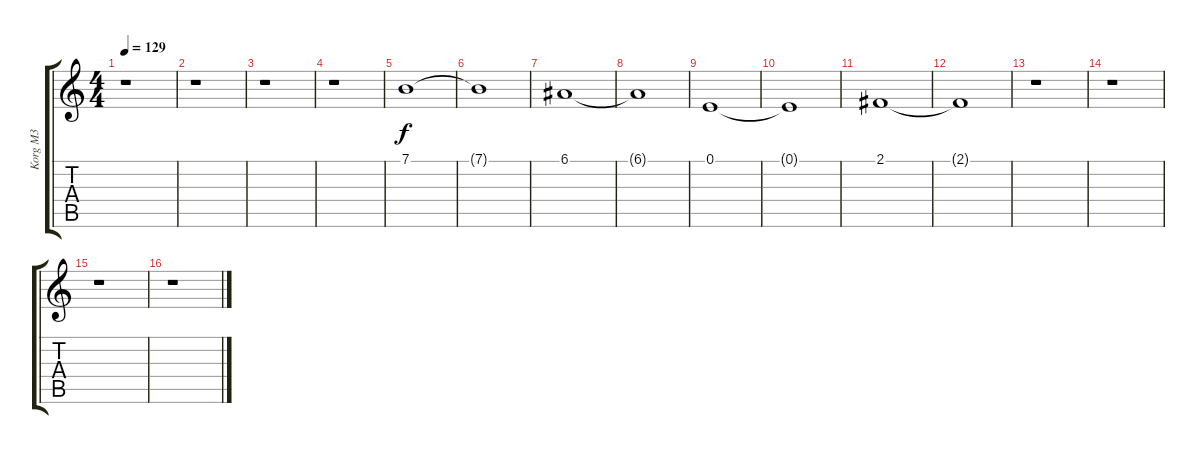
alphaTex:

\track ("Korg M3" "Korg M3") {instrument choiraahs}
\staff {score tabs}
\tuning (E4 B3 G3 D3 A2 E2) {hide}
\ts (4 4)
\tempo 129
\clef g2
\ks c
r.1{dy f} |
r.1 |
r.1 |
r.1 |
7.1.1 |
7.1{t}.1 |
6.1.1 |
6.1{t}.1 |
0.1.1 |
0.1{t}.1 |
2.1.1 |
2.1{t}.1 |
r.1 |
r.1 |
r.1 |
r.1
